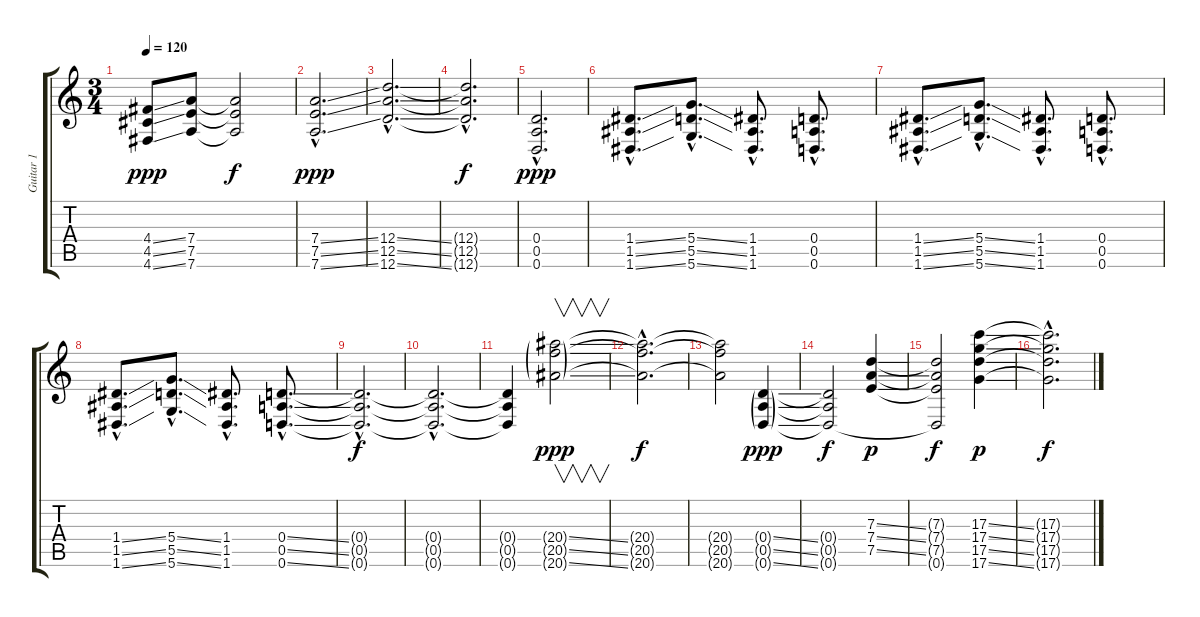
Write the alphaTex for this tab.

\track ("Guitar 1" "Guitar 1") {instrument distortionguitar}
\staff {score tabs}
\tuning (E4 B3 G3 D3 A2 D2) {hide}
\ts (3 4)
\tempo 120
\clef g2
\ks c
(4.4{ss} 4.5{ss} 4.6{ss}).8{dy ppp volume 1} (7.4 7.5 7.6).8 (7.4{t} 7.5{t} 7.6{t}).2{dy f} |
(7.4{ss hac} 7.5{ss hac} 7.6{ss hac}).2{d dy ppp volume 1} |
(12.4{ss hac} 12.5{ss hac} 12.6{ss hac}).2{d volume 1} |
(12.4{hac t} 12.5{hac t} 12.6{hac t}).2{d dy f} |
(0.4{hac} 0.5{hac} 0.6{hac}).2{d dy ppp} |
(1.4{ss hac} 1.5{ss hac} 1.6{ss hac}).8{d volume 1} (5.4{ss hac} 5.5{ss hac} 5.6{ss hac}).8{d} (1.4{hac} 1.5{hac} 1.6{hac}).8{d} (0.4{hac} 0.5{hac} 0.6{hac}).8{d} |
(1.4{ss hac} 1.5{ss hac} 1.6{ss hac}).8{d volume 1} (5.4{ss hac} 5.5{ss hac} 5.6{ss hac}).8{d} (1.4{hac} 1.5{hac} 1.6{hac}).8{d} (0.4{hac} 0.5{hac} 0.6{hac}).8{d} |
(1.4{ss hac} 1.5{ss hac} 1.6{ss hac}).8{d volume 1} (5.4{ss hac} 5.5{ss hac} 5.6{ss hac}).8{d} (1.4{hac} 1.5{hac} 1.6{hac}).8{d} (0.4{ss hac} 0.5{ss hac} 0.6{ss hac}).8{d} |
(0.4{hac t} 0.5{hac t} 0.6{hac t}).2{d dy f} |
(0.4{hac t} 0.5{hac t} 0.6{hac t}).2{d} |
(0.4{t} 0.5{t} 0.6{t}).4{volume 1} (20.4{ss g} 20.5{ss g} 20.6{ss g}).2{v dy ppp} |
(20.4{hac t} 20.5{hac t} 20.6{hac t}).2{d dy f} |
(20.4{t} 20.5{t} 20.6{t}).2 (0.4{ss g} 0.5{ss g} 0.6{ss g}).4{dy ppp} |
(0.4{t} 0.5{t} 0.6{t}).2{dy f} (7.3{ss} 7.4{ss} 7.5{ss}).4{dy p volume 6} |
(7.3{t} 7.4{t} 7.5{t} 0.6{t}).2{dy f} (17.3{ss} 17.4{ss} 17.5{ss} 17.6{ss}).4{dy p} |
(17.3{hac t} 17.4{hac t} 17.5{hac t} 17.6{hac t}).2{d dy f}
